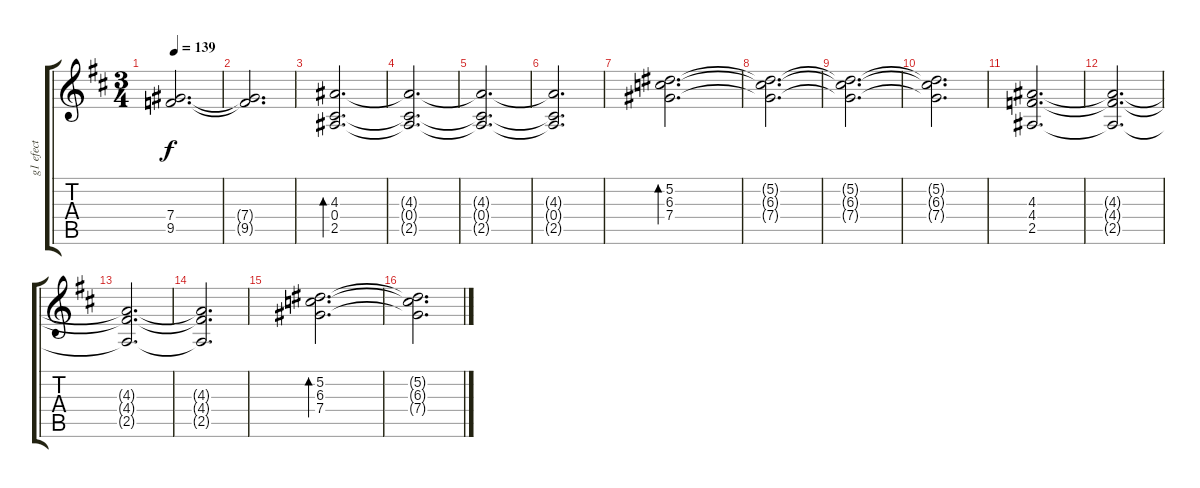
\track ("g1 efect" "g1 efect") {instrument electricguitarjazz}
\staff {score tabs}
\tuning (Eb4 Bb3 Gb3 Db3 Ab2 Eb2) {hide}
\ts (3 4)
\tempo 139
\clef g2
\ks d
(7.4{t} 9.5{t}).2{d dy f} |
(7.4{t} 9.5{t}).2{d} |
(4.3 0.4 2.5).2{d bd 30} |
(4.3{t} 0.4{t} 2.5{t}).2{d} |
(4.3{t} 0.4{t} 2.5{t}).2{d} |
(4.3{t} 0.4{t} 2.5{t}).2{d} |
(5.2 6.3 7.4).2{d bd 30} |
(5.2{t} 6.3{t} 7.4{t}).2{d} |
(5.2{t} 6.3{t} 7.4{t}).2{d} |
(5.2{t} 6.3{t} 7.4{t}).2{d} |
(4.3 4.4 2.5).2{d} |
(4.3{t} 4.4{t} 2.5{t}).2{d} |
(4.3{t} 4.4{t} 2.5{t}).2{d} |
(4.3{t} 4.4{t} 2.5{t}).2{d} |
(5.2 6.3 7.4).2{d bd 30} |
(5.2{t} 6.3{t} 7.4{t}).2{d}
